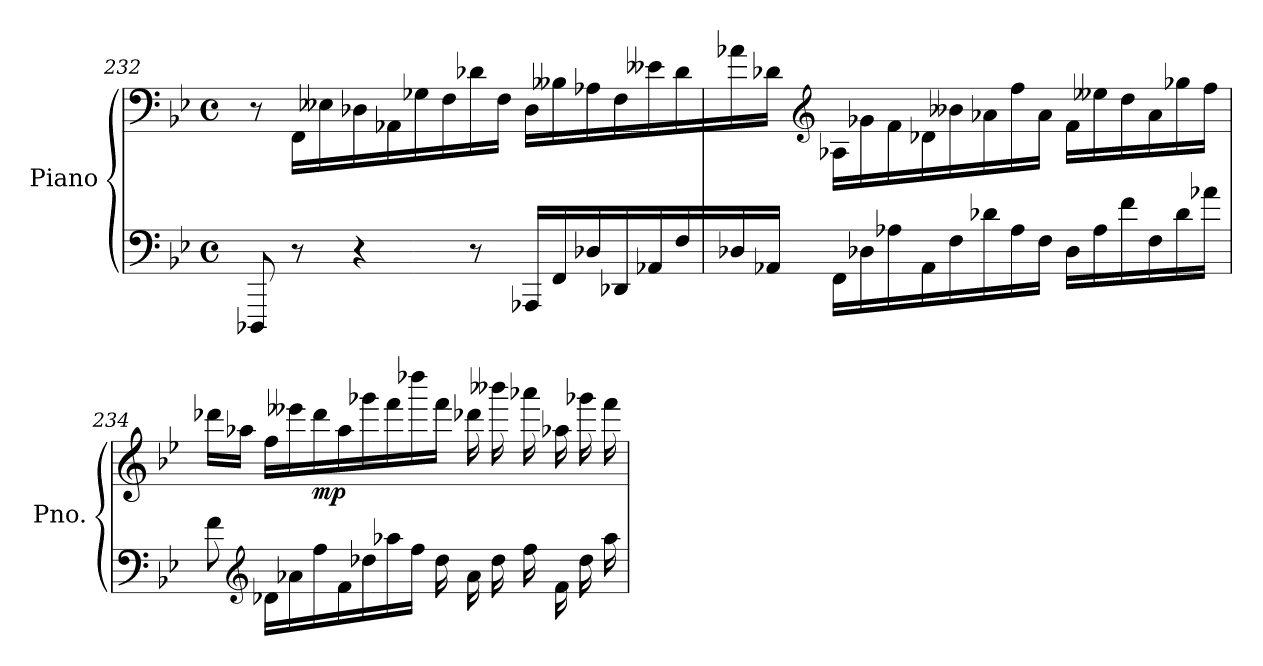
**kern	**kern	**dynam
*part1	*part1	*part1
*staff2	*staff1	*staff1/2
*I"Piano	*	*
*I'Pno.	*	*
*clefF4	*clefF4	*
*k[b-e-]	*k[b-e-]	*
*M4/4	*M4/4	*
*met(c)	*met(c)	*
=232	=232	=232
8DDD-X/	8r	.
8r	16FF\LL	.
.	16E--X\	.
4r	16D-X\	.
.	16AA-X\	.
.	16G-X\	.
.	16F\	.
8r	16d-X\	.
.	16F\JJ	.
16AAA-X/LL	16D-\LL	.
16FF/	16B--X\	.
16D-X/	16A-X\	.
16DD-X/	16F\	.
16AA-X/	16e--X\	.
16F/	16d-\	.
=233	=233	=233
16D-X/	16a-X\	.
16AA-X/JJ	16d-X\JJ	.
*	*clefG2	*
16FF\LL	16A-X\LL	.
16D-X\	16g-X\	.
16A-X\	16f\	.
16AA-\	16d-X\	.
16F\	16b--X\	.
16d-X\	16a-X\	.
16A-\	16ff\	.
16F\JJ	16a-\JJ	.
16D-\LL	16f\LL	.
16A-\	16ee--X\	.
16f\	16dd\	.
16F\	16a-\	.
16d-\	16gg-X\	.
16a-X\JJ	16ff\JJ	.
!!LO:LB:g=z
=234	=234	=234
8f\	16ddd-X\LL	.
.	16aa-X\JJ	.
*clefG2	*	*
16d-X\LL	16ff\LL	.
16a-X\	16eee--X\	.
!	!	!LO:DY:b
16ff\	16ddd-\	mp
16f\	16aa-\	.
16dd-X\	16ggg-X\	.
16aa-X\	16fff\	.
16ff\JJ	16dddd-X\	.
16dd-\LL	16fff\JJ	.
16a-\	16ddd-X\LL	.
16dd-\	16bbb--X\	.
16ff\	16aaa-X\	.
16f\	16aa-X\	.
16dd-\	16ggg-X\	.
16aa-\	16fff\	.
=	=	=
*-	*-	*-
